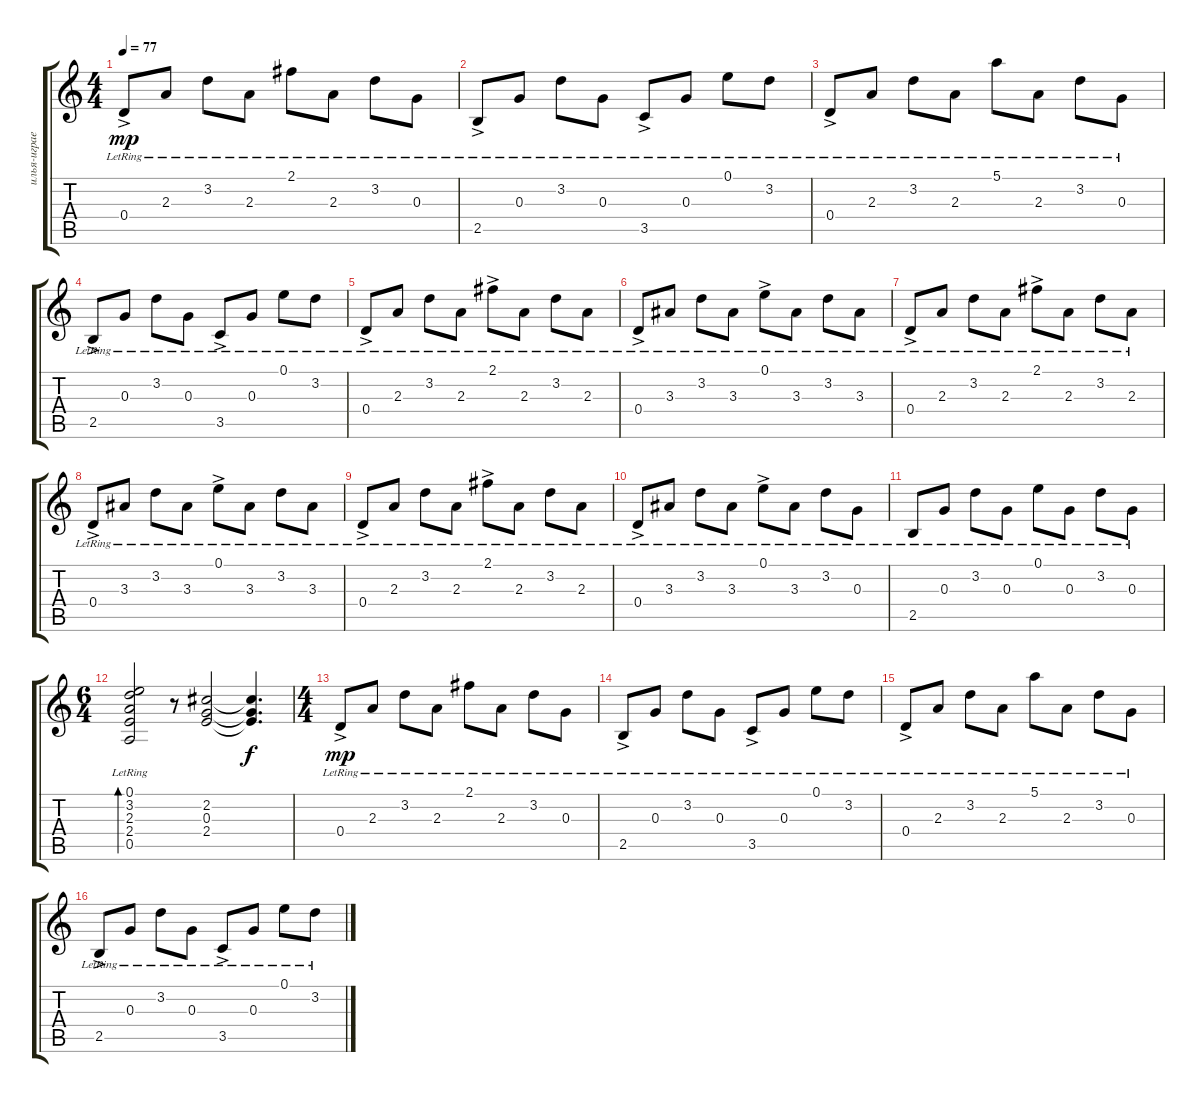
\track ("илья-играет" "илья-играе") {instrument acousticguitarsteel}
\staff {score tabs}
\tuning (E4 B3 G3 D3 A2 E2) {hide}
\ts (4 4)
\tempo 77
\clef g2
\ks c
0.4{ac lr}.8{dy mp} 2.3{lr}.8 3.2{lr}.8 2.3{lr}.8 2.1{lr}.8 2.3{lr}.8 3.2{lr}.8 0.3{lr}.8 |
2.5{ac lr}.8 0.3{lr}.8 3.2{lr}.8 0.3{lr}.8 3.5{ac lr}.8 0.3{lr}.8 0.1{lr}.8 3.2{lr}.8 |
0.4{ac lr}.8 2.3{lr}.8 3.2{lr}.8 2.3{lr}.8 5.1{lr}.8 2.3{lr}.8 3.2{lr}.8 0.3{lr}.8 |
2.5{ac lr}.8 0.3{lr}.8 3.2{lr}.8 0.3{lr}.8 3.5{ac lr}.8 0.3{lr}.8 0.1{lr}.8 3.2{lr}.8 |
0.4{ac lr}.8 2.3{lr}.8 3.2{lr}.8 2.3{lr}.8 2.1{ac lr}.8 2.3{lr}.8 3.2{lr}.8 2.3{lr}.8 |
0.4{ac lr}.8 3.3{lr}.8 3.2{lr}.8 3.3{lr}.8 0.1{ac lr}.8 3.3{lr}.8 3.2{lr}.8 3.3{lr}.8 |
0.4{ac lr}.8 2.3{lr}.8 3.2{lr}.8 2.3{lr}.8 2.1{ac lr}.8 2.3{lr}.8 3.2{lr}.8 2.3{lr}.8 |
0.4{ac lr}.8 3.3{lr}.8 3.2{lr}.8 3.3{lr}.8 0.1{ac lr}.8 3.3{lr}.8 3.2{lr}.8 3.3{lr}.8 |
0.4{ac lr}.8 2.3{lr}.8 3.2{lr}.8 2.3{lr}.8 2.1{ac lr}.8 2.3{lr}.8 3.2{lr}.8 2.3{lr}.8 |
0.4{ac lr}.8 3.3{lr}.8 3.2{lr}.8 3.3{lr}.8 0.1{ac lr}.8 3.3{lr}.8 3.2{lr}.8 0.3{lr}.8 |
2.5{lr}.8 0.3{lr}.8 3.2{lr}.8 0.3{lr}.8 0.1{lr}.8 0.3{lr}.8 3.2{lr}.8 0.3{lr}.8 |
\ts (6 4)
(0.1{lr} 3.2{lr} 2.3{lr} 2.4{lr} 0.5{lr}).2{bd 480} r.8 (2.2 0.3 2.4).2 (2.2{t} 0.3{t} 2.4{t}).4{d dy f} |
\ts (4 4)
0.4{ac lr}.8{dy mp} 2.3{lr}.8 3.2{lr}.8 2.3{lr}.8 2.1{lr}.8 2.3{lr}.8 3.2{lr}.8 0.3{lr}.8 |
2.5{ac lr}.8 0.3{lr}.8 3.2{lr}.8 0.3{lr}.8 3.5{ac lr}.8 0.3{lr}.8 0.1{lr}.8 3.2{lr}.8 |
0.4{ac lr}.8 2.3{lr}.8 3.2{lr}.8 2.3{lr}.8 5.1{lr}.8 2.3{lr}.8 3.2{lr}.8 0.3{lr}.8 |
2.5{ac lr}.8 0.3{lr}.8 3.2{lr}.8 0.3{lr}.8 3.5{ac lr}.8 0.3{lr}.8 0.1{lr}.8 3.2{lr}.8
